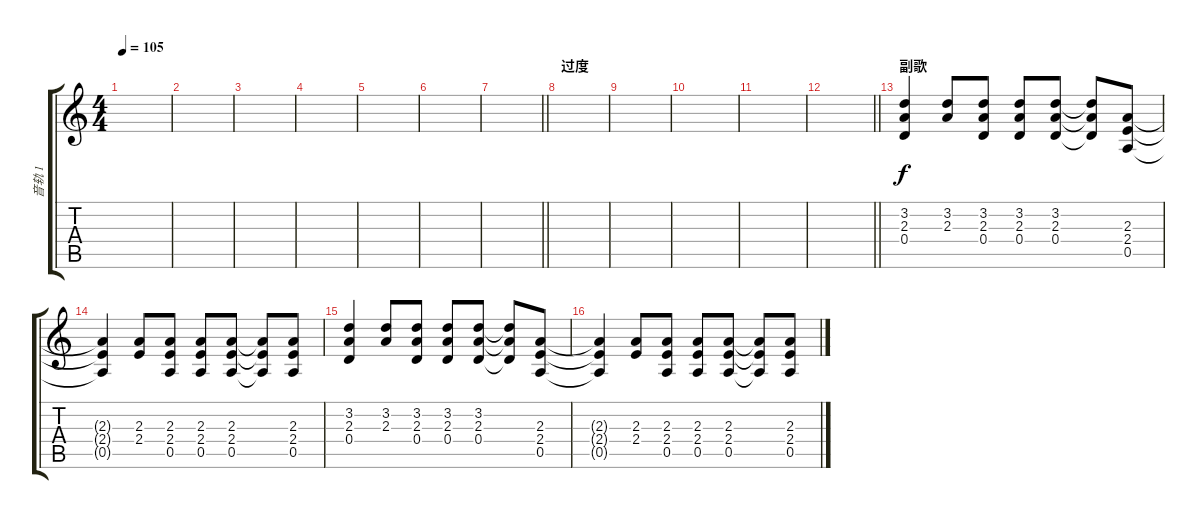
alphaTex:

\track ("音轨 1" "音轨 1") {instrument acousticguitarsteel}
\staff {score tabs}
\tuning (E4 B3 G3 D3 A2 E2) {hide}
\ts (4 4)
\tempo 105
\clef g2
\ks c
|
|
|
|
|
|
\barLineRight lightlight
|
\section ("" "过度")
|
|
|
|
\barLineRight lightlight
|
\section ("" "副歌")
(3.2 2.3 0.4).4 (3.2 2.3).8 (3.2 2.3 0.4).8 (3.2 2.3 0.4).8 (3.2 2.3 0.4).8 (3.2{t} 2.3{t} 0.4{t}).8 (2.3 2.4 0.5).8 |
(2.3{t} 2.4{t} 0.5{t}).4 (2.3 2.4).8 (2.3 2.4 0.5).8 (2.3 2.4 0.5).8 (2.3 2.4 0.5).8 (2.3{t} 2.4{t} 0.5{t}).8 (2.3 2.4 0.5).8 |
(3.2 2.3 0.4).4 (3.2 2.3).8 (3.2 2.3 0.4).8 (3.2 2.3 0.4).8 (3.2 2.3 0.4).8 (3.2{t} 2.3{t} 0.4{t}).8 (2.3 2.4 0.5).8 |
(2.3{t} 2.4{t} 0.5{t}).4 (2.3 2.4).8 (2.3 2.4 0.5).8 (2.3 2.4 0.5).8 (2.3 2.4 0.5).8 (2.3{t} 2.4{t} 0.5{t}).8 (2.3 2.4 0.5).8
